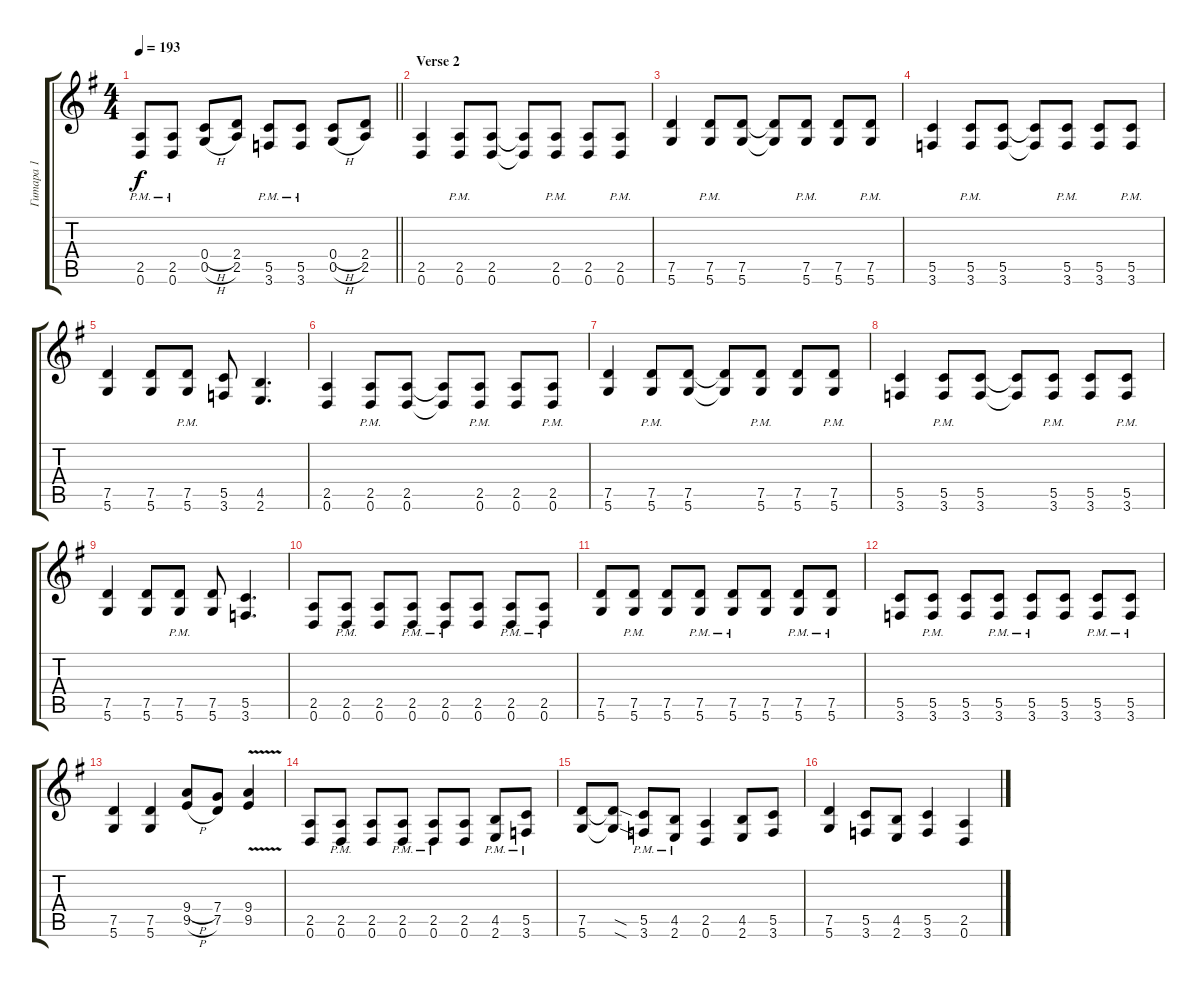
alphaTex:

\track ("Гитара 1" "Гитара 1") {instrument distortionguitar}
\staff {score tabs}
\tuning (D4 A3 F3 C3 G2 D2) {hide}
\ts (4 4)
\tempo 193
\clef g2
\barLineRight lightlight
\ks eminor
(2.5{pm} 0.6{pm}).8{dy f} (2.5{pm} 0.6{pm}).8 (0.4{h} 0.5{h}).8 (2.4 2.5).8 (5.5{pm} 3.6{pm}).8 (5.5{pm} 3.6{pm}).8 (0.4{h} 0.5{h}).8 (2.4 2.5).8 |
\section ("" "Verse 2")
(2.5 0.6).4 (2.5{pm} 0.6{pm}).8 (2.5 0.6).8 (2.5{t} 0.6{t}).8 (2.5{pm} 0.6{pm}).8 (2.5 0.6).8 (2.5{pm} 0.6{pm}).8 |
(7.5 5.6).4 (7.5{pm} 5.6{pm}).8 (7.5 5.6).8 (7.5{t} 5.6{t}).8 (7.5{pm} 5.6{pm}).8 (7.5 5.6).8 (7.5{pm} 5.6{pm}).8 |
(5.5 3.6).4 (5.5{pm} 3.6{pm}).8 (5.5 3.6).8 (5.5{t} 3.6{t}).8 (5.5{pm} 3.6{pm}).8 (5.5 3.6).8 (5.5{pm} 3.6{pm}).8 |
(7.5 5.6).4 (7.5 5.6).8 (7.5{pm} 5.6{pm}).8 (5.5 3.6).8 (4.5 2.6).4{d} |
(2.5 0.6).4 (2.5{pm} 0.6{pm}).8 (2.5 0.6).8 (2.5{t} 0.6{t}).8 (2.5{pm} 0.6{pm}).8 (2.5 0.6).8 (2.5{pm} 0.6{pm}).8 |
(7.5 5.6).4 (7.5{pm} 5.6{pm}).8 (7.5 5.6).8 (7.5{t} 5.6{t}).8 (7.5{pm} 5.6{pm}).8 (7.5 5.6).8 (7.5{pm} 5.6{pm}).8 |
(5.5 3.6).4 (5.5{pm} 3.6{pm}).8 (5.5 3.6).8 (5.5{t} 3.6{t}).8 (5.5{pm} 3.6{pm}).8 (5.5 3.6).8 (5.5{pm} 3.6{pm}).8 |
(7.5 5.6).4 (7.5 5.6).8 (7.5{pm} 5.6{pm}).8 (7.5 5.6).8 (5.5 3.6).4{d} |
(2.5 0.6).8 (2.5{pm} 0.6{pm}).8 (2.5 0.6).8 (2.5{pm} 0.6{pm}).8 (2.5{pm} 0.6{pm}).8 (2.5 0.6).8 (2.5{pm} 0.6{pm}).8 (2.5{pm} 0.6{pm}).8 |
(7.5 5.6).8 (7.5{pm} 5.6{pm}).8 (7.5 5.6).8 (7.5{pm} 5.6{pm}).8 (7.5{pm} 5.6{pm}).8 (7.5 5.6).8 (7.5{pm} 5.6{pm}).8 (7.5{pm} 5.6{pm}).8 |
(5.5 3.6).8 (5.5{pm} 3.6{pm}).8 (5.5 3.6).8 (5.5{pm} 3.6{pm}).8 (5.5{pm} 3.6{pm}).8 (5.5 3.6).8 (5.5{pm} 3.6{pm}).8 (5.5{pm} 3.6{pm}).8 |
(7.5 5.6).4 (7.5 5.6).4 (9.4{h} 9.5{h}).8 (7.4 7.5).8 (9.4{v} 9.5{v}).4 |
(2.5 0.6).8 (2.5{pm} 0.6{pm}).8 (2.5 0.6).8 (2.5{pm} 0.6{pm}).8 (2.5{pm} 0.6{pm}).8 (2.5 0.6).8 (4.5{pm} 2.6{pm}).8 (5.5{pm} 3.6{pm}).8 |
(7.5 5.6).8 (7.5{sod t} 5.6{sod t}).8 (5.5{pm} 3.6{pm}).8 (4.5{pm} 2.6{pm}).8 (2.5 0.6).4 (4.5 2.6).8 (5.5 3.6).8 |
(7.5 5.6).4 (5.5 3.6).8 (4.5 2.6).8 (5.5 3.6).4 (2.5 0.6).4
